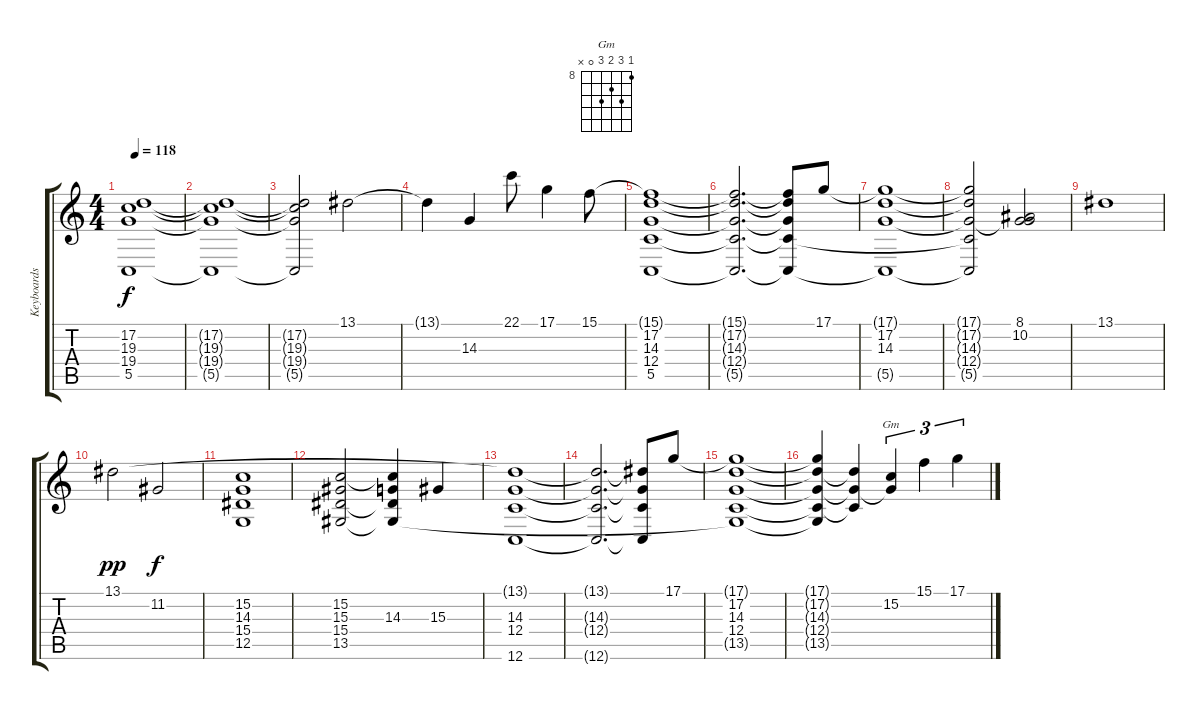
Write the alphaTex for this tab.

\track ("Keyboards II" "Keyboards ") {instrument stringensemble2}
\staff {score tabs}
\tuning (D4 A3 F3 C3 G2 C2) {hide}
\chord ("Gm" 8 10 9 10 0 x) {firstfret 8}
\ts (4 4)
\tempo 118
\clef g2
\ks c
(17.2 19.3 19.4 5.5).1{dy f} |
(17.2{t} 19.3{t} 19.4{t} 5.5{t}).1 |
(17.2{t} 19.3{t} 19.4{t} 5.5{t}).2 13.1.2 |
13.1{t}.4 14.3.4 22.1.8 17.1.4 15.1.8 |
(15.1{t} 17.2 14.3 12.4 5.5).1 |
(15.1{t} 17.2{t} 14.3{t} 12.4{t} 5.5{t}).2{d} (15.1{t} 17.2{t} 14.3{t} 12.4{t} 5.5{t}).8 17.1.8 |
(17.1{t} 17.2 14.3 5.5{t}).1 |
(17.1{t} 17.2{t} 14.3{t} 12.4{t} 5.5{t}).2 (8.1 10.2 14.3{t}).2 |
13.1.1 |
13.1.2{dy pp} 11.2.2{dy f} |
(15.2 14.3 15.4 12.5).1 |
(15.2 15.3 15.4 13.5).2 (15.2{t} 14.3 15.4{t} 13.5{t}).4 15.3.4 |
(13.1{t} 14.3 12.4 12.6).1 |
(13.1{t} 14.3{t} 12.4{t} 12.6{t}).2{d} (13.1{t} 14.3{t} 12.4{t} 12.6{t}).8 17.1.8 |
(17.1{t} 17.2 14.3 12.4 13.5{t}).1 |
(17.1{t} 17.2{t} 14.3{t} 12.4{t} 13.5{t}).4 (17.2{t} 14.3{t} 12.4{t}).4 (15.2 14.3{t}).4{tu (3 2) ch "Gm"} 15.1.4{tu (3 2)} 17.1.4{tu (3 2)}
